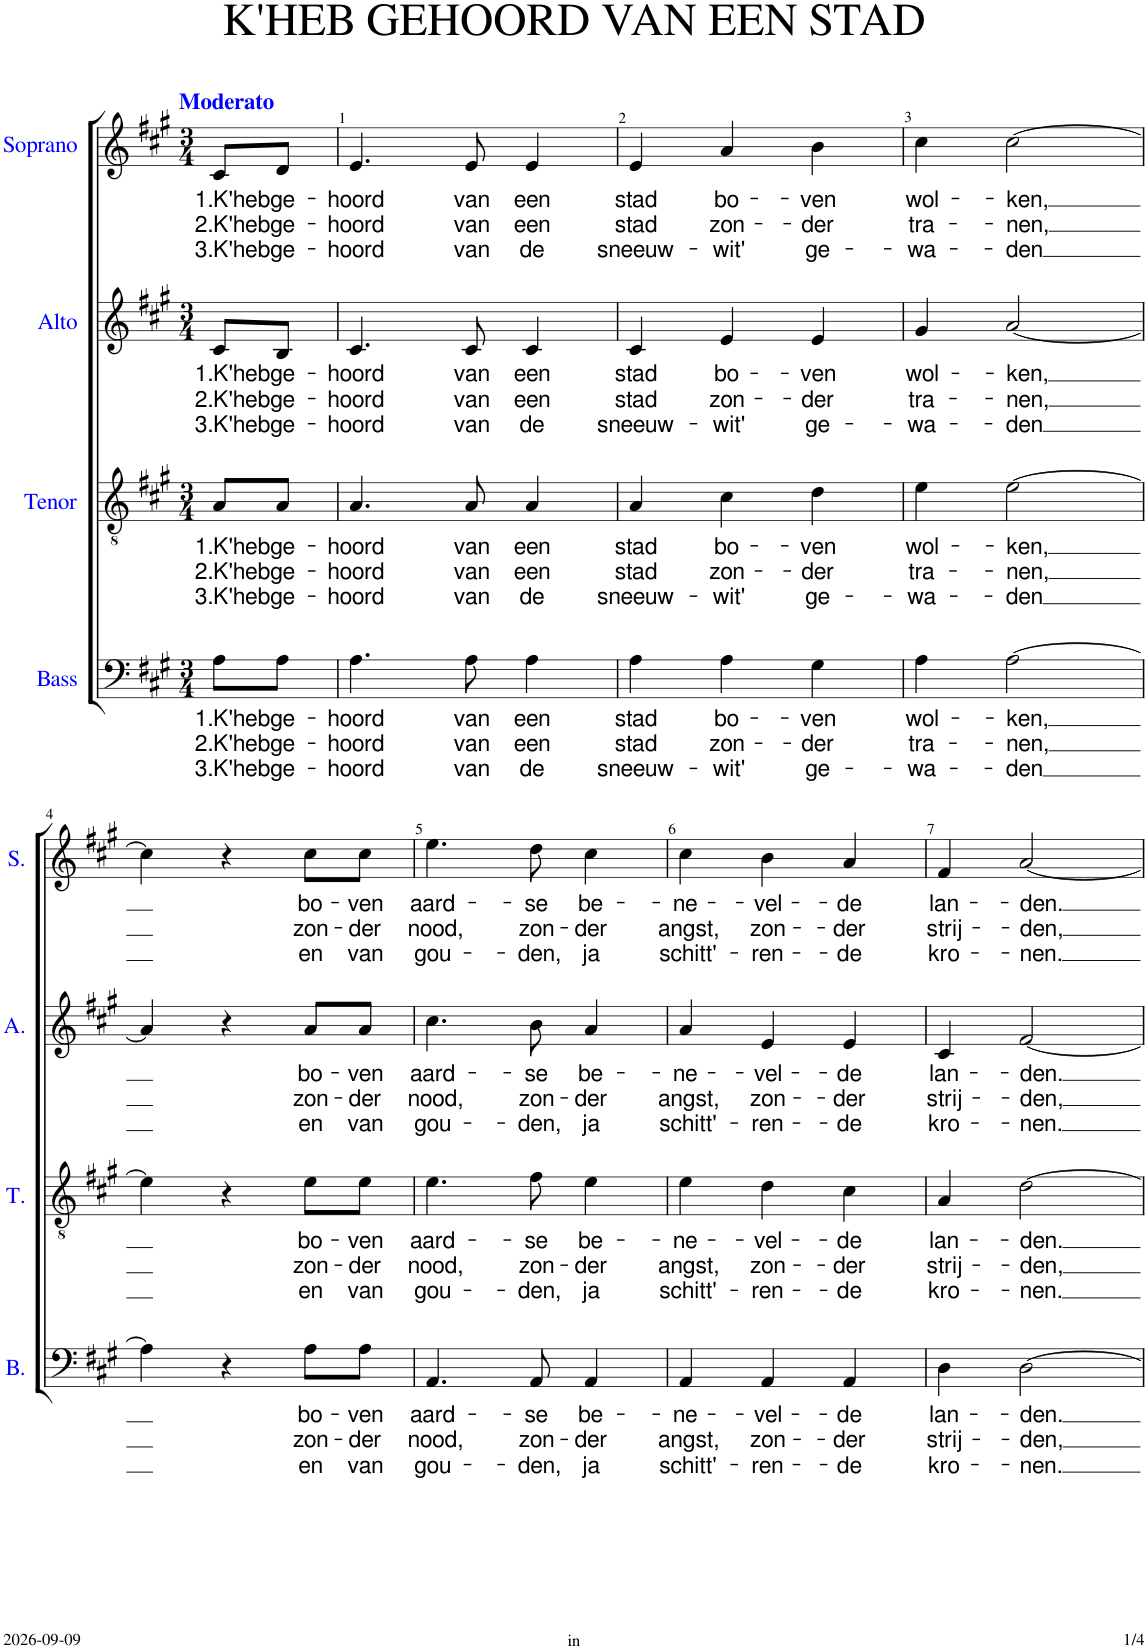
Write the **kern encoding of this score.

**kern	**text	**text	**text	**kern	**text	**text	**text	**kern	**text	**text	**text	**kern	**text	**text	**text
*part4	*part4	*part4	*part4	*part3	*part3	*part3	*part3	*part2	*part2	*part2	*part2	*part1	*part1	*part1	*part1
*staff4	*staff4	*staff4	*staff4	*staff3	*staff3	*staff3	*staff3	*staff2	*staff2	*staff2	*staff2	*staff1	*staff1	*staff1	*staff1
*I"Bass	*	*	*	*I"Tenor	*	*	*	*I"Alto	*	*	*	*I"Soprano	*	*	*
*I'B.	*	*	*	*I'T.	*	*	*	*I'A.	*	*	*	*I'S.	*	*	*
*clefF4	*	*	*	*clefGv2	*	*	*	*clefG2	*	*	*	*clefG2	*	*	*
*k[f#c#g#]	*	*	*	*k[f#c#g#]	*	*	*	*k[f#c#g#]	*	*	*	*k[f#c#g#]	*	*	*
*M3/4	*	*	*	*M3/4	*	*	*	*M3/4	*	*	*	*M3/4	*	*	*
=	=	=	=	=	=	=	=	=	=	=	=	=	=	=	=
!	!	!	!	!	!	!	!	!	!	!	!	!LO:TX:a:B:color=#0000FF:t=Moderato	!	!	!
!	!LO:LY:b	!LO:LY:b	!LO:LY:b	!	!LO:LY:b	!LO:LY:b	!LO:LY:b	!	!LO:LY:b	!LO:LY:b	!LO:LY:b	!	!LO:LY:b	!LO:LY:b	!LO:LY:b
8A\L	1.K'heb	2.K'heb	3.K'heb	8A/L	1.K'heb	2.K'heb	3.K'heb	8c#/L	1.K'heb	2.K'heb	3.K'heb	8c#/L	1.K'heb	2.K'heb	3.K'heb
!	!LO:LY:b	!LO:LY:b	!LO:LY:b	!	!LO:LY:b	!LO:LY:b	!LO:LY:b	!	!LO:LY:b	!LO:LY:b	!LO:LY:b	!	!LO:LY:b	!LO:LY:b	!LO:LY:b
8A\J	ge-	ge-	ge-	8A/J	ge-	ge-	ge-	8B/J	ge-	ge-	ge-	8d/J	ge-	ge-	ge-
=1	=1	=1	=1	=1	=1	=1	=1	=1	=1	=1	=1	=1	=1	=1	=1
!	!LO:LY:b	!LO:LY:b	!LO:LY:b	!	!LO:LY:b	!LO:LY:b	!LO:LY:b	!	!LO:LY:b	!LO:LY:b	!LO:LY:b	!	!LO:LY:b	!LO:LY:b	!LO:LY:b
4.A\	-hoord	-hoord	-hoord	4.A/	-hoord	-hoord	-hoord	4.c#/	-hoord	-hoord	-hoord	4.e/	-hoord	-hoord	-hoord
!	!LO:LY:b	!LO:LY:b	!LO:LY:b	!	!LO:LY:b	!LO:LY:b	!LO:LY:b	!	!LO:LY:b	!LO:LY:b	!LO:LY:b	!	!LO:LY:b	!LO:LY:b	!LO:LY:b
8A\	van	van	van	8A/	van	van	van	8c#/	van	van	van	8e/	van	van	van
!	!LO:LY:b	!LO:LY:b	!LO:LY:b	!	!LO:LY:b	!LO:LY:b	!LO:LY:b	!	!LO:LY:b	!LO:LY:b	!LO:LY:b	!	!LO:LY:b	!LO:LY:b	!LO:LY:b
4A\	een	een	de	4A/	een	een	de	4c#/	een	een	de	4e/	een	een	de
=2	=2	=2	=2	=2	=2	=2	=2	=2	=2	=2	=2	=2	=2	=2	=2
!	!LO:LY:b	!LO:LY:b	!LO:LY:b	!	!LO:LY:b	!LO:LY:b	!LO:LY:b	!	!LO:LY:b	!LO:LY:b	!LO:LY:b	!	!LO:LY:b	!LO:LY:b	!LO:LY:b
4A\	stad	stad	sneeuw-	4A/	stad	stad	sneeuw-	4c#/	stad	stad	sneeuw-	4e/	stad	stad	sneeuw-
!	!LO:LY:b	!LO:LY:b	!LO:LY:b	!	!LO:LY:b	!LO:LY:b	!LO:LY:b	!	!LO:LY:b	!LO:LY:b	!LO:LY:b	!	!LO:LY:b	!LO:LY:b	!LO:LY:b
4A\	bo-	zon-	-wit'	4c#\	bo-	zon-	-wit'	4e/	bo-	zon-	-wit'	4a/	bo-	zon-	-wit'
!	!LO:LY:b	!LO:LY:b	!LO:LY:b	!	!LO:LY:b	!LO:LY:b	!LO:LY:b	!	!LO:LY:b	!LO:LY:b	!LO:LY:b	!	!LO:LY:b	!LO:LY:b	!LO:LY:b
4G#\	-ven	-der	ge-	4d\	-ven	-der	ge-	4e/	-ven	-der	ge-	4b\	-ven	-der	ge-
=3	=3	=3	=3	=3	=3	=3	=3	=3	=3	=3	=3	=3	=3	=3	=3
!	!LO:LY:b	!LO:LY:b	!LO:LY:b	!	!LO:LY:b	!LO:LY:b	!LO:LY:b	!	!LO:LY:b	!LO:LY:b	!LO:LY:b	!	!LO:LY:b	!LO:LY:b	!LO:LY:b
4A\	wol-	tra-	-wa-	4e\	wol-	tra-	-wa-	4g#/	wol-	tra-	-wa-	4cc#\	wol-	tra-	-wa-
!	!LO:LY:b	!LO:LY:b	!LO:LY:b	!	!LO:LY:b	!LO:LY:b	!LO:LY:b	!	!LO:LY:b	!LO:LY:b	!LO:LY:b	!	!LO:LY:b	!LO:LY:b	!LO:LY:b
[2A\	-ken,	-nen,	-den	[2e\	-ken,	-nen,	-den	[2a/	-ken,	-nen,	-den	[2cc#\	-ken,	-nen,	-den
!!LO:LB:g=z
=4	=4	=4	=4	=4	=4	=4	=4	=4	=4	=4	=4	=4	=4	=4	=4
4A\]	.	.	.	4e\]	.	.	.	4a/]	.	.	.	4cc#\]	.	.	.
4r	.	.	.	4r	.	.	.	4r	.	.	.	4r	.	.	.
!	!LO:LY:b	!LO:LY:b	!LO:LY:b	!	!LO:LY:b	!LO:LY:b	!LO:LY:b	!	!LO:LY:b	!LO:LY:b	!LO:LY:b	!	!LO:LY:b	!LO:LY:b	!LO:LY:b
8A\L	bo-	zon-	en	8e\L	bo-	zon-	en	8a/L	bo-	zon-	en	8cc#\L	bo-	zon-	en
!	!LO:LY:b	!LO:LY:b	!LO:LY:b	!	!LO:LY:b	!LO:LY:b	!LO:LY:b	!	!LO:LY:b	!LO:LY:b	!LO:LY:b	!	!LO:LY:b	!LO:LY:b	!LO:LY:b
8A\J	-ven	-der	van	8e\J	-ven	-der	van	8a/J	-ven	-der	van	8cc#\J	-ven	-der	van
=5	=5	=5	=5	=5	=5	=5	=5	=5	=5	=5	=5	=5	=5	=5	=5
!	!LO:LY:b	!LO:LY:b	!LO:LY:b	!	!LO:LY:b	!LO:LY:b	!LO:LY:b	!	!LO:LY:b	!LO:LY:b	!LO:LY:b	!	!LO:LY:b	!LO:LY:b	!LO:LY:b
4.AA/	aard-	nood,	gou-	4.e\	aard-	nood,	gou-	4.cc#\	aard-	nood,	gou-	4.ee\	aard-	nood,	gou-
!	!LO:LY:b	!LO:LY:b	!LO:LY:b	!	!LO:LY:b	!LO:LY:b	!LO:LY:b	!	!LO:LY:b	!LO:LY:b	!LO:LY:b	!	!LO:LY:b	!LO:LY:b	!LO:LY:b
8AA/	-se	zon-	-den,	8f#\	-se	zon-	-den,	8b\	-se	zon-	-den,	8dd\	-se	zon-	-den,
!	!LO:LY:b	!LO:LY:b	!LO:LY:b	!	!LO:LY:b	!LO:LY:b	!LO:LY:b	!	!LO:LY:b	!LO:LY:b	!LO:LY:b	!	!LO:LY:b	!LO:LY:b	!LO:LY:b
4AA/	be-	-der	ja	4e\	be-	-der	ja	4a/	be-	-der	ja	4cc#\	be-	-der	ja
=6	=6	=6	=6	=6	=6	=6	=6	=6	=6	=6	=6	=6	=6	=6	=6
!	!LO:LY:b	!LO:LY:b	!LO:LY:b	!	!LO:LY:b	!LO:LY:b	!LO:LY:b	!	!LO:LY:b	!LO:LY:b	!LO:LY:b	!	!LO:LY:b	!LO:LY:b	!LO:LY:b
4AA/	-ne-	angst,	schitt'-	4e\	-ne-	angst,	schitt'-	4a/	-ne-	angst,	schitt'-	4cc#\	-ne-	angst,	schitt'-
!	!LO:LY:b	!LO:LY:b	!LO:LY:b	!	!LO:LY:b	!LO:LY:b	!LO:LY:b	!	!LO:LY:b	!LO:LY:b	!LO:LY:b	!	!LO:LY:b	!LO:LY:b	!LO:LY:b
4AA/	-vel-	zon-	-ren-	4d\	-vel-	zon-	-ren-	4e/	-vel-	zon-	-ren-	4b\	-vel-	zon-	-ren-
!	!LO:LY:b	!LO:LY:b	!LO:LY:b	!	!LO:LY:b	!LO:LY:b	!LO:LY:b	!	!LO:LY:b	!LO:LY:b	!LO:LY:b	!	!LO:LY:b	!LO:LY:b	!LO:LY:b
4AA/	-de	-der	-de	4c#\	-de	-der	-de	4e/	-de	-der	-de	4a/	-de	-der	-de
=7	=7	=7	=7	=7	=7	=7	=7	=7	=7	=7	=7	=7	=7	=7	=7
!	!LO:LY:b	!LO:LY:b	!LO:LY:b	!	!LO:LY:b	!LO:LY:b	!LO:LY:b	!	!LO:LY:b	!LO:LY:b	!LO:LY:b	!	!LO:LY:b	!LO:LY:b	!LO:LY:b
4D\	lan-	strij-	kro-	4A/	lan-	strij-	kro-	4c#/	lan-	strij-	kro-	4f#/	lan-	strij-	kro-
!	!LO:LY:b	!LO:LY:b	!LO:LY:b	!	!LO:LY:b	!LO:LY:b	!LO:LY:b	!	!LO:LY:b	!LO:LY:b	!LO:LY:b	!	!LO:LY:b	!LO:LY:b	!LO:LY:b
[2D\	-den.	-den,	-nen.	[2d\	-den.	-den,	-nen.	[2f#/	-den.	-den,	-nen.	[2a/	-den.	-den,	-nen.
=	=	=	=	=	=	=	=	=	=	=	=	=	=	=	=
*-	*-	*-	*-	*-	*-	*-	*-	*-	*-	*-	*-	*-	*-	*-	*-
